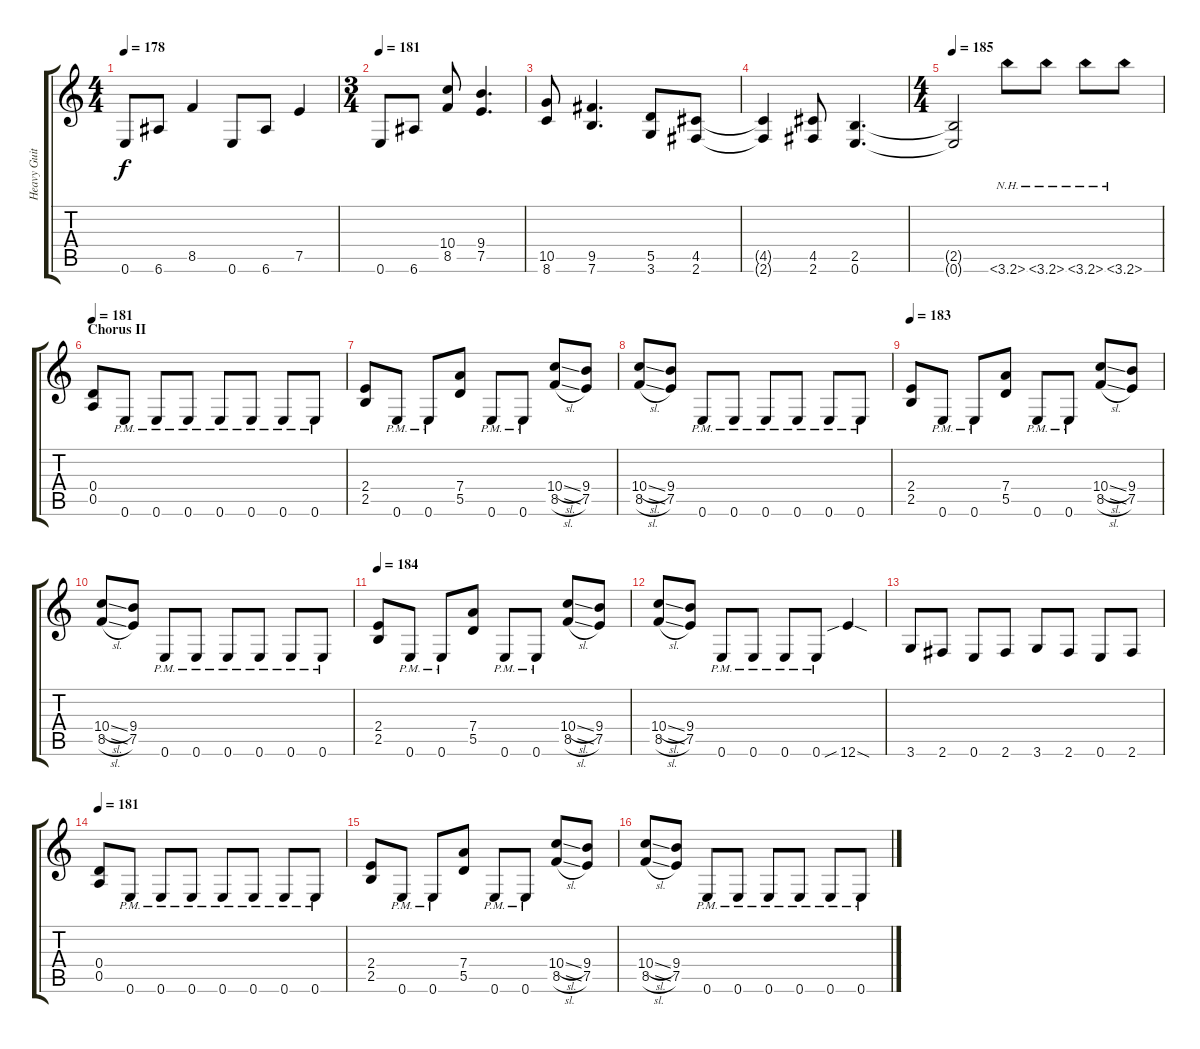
\track ("Heavy Guitar Left Channel" "Heavy Guit") {instrument distortionguitar}
\staff {score tabs}
\tuning (E4 B3 G3 D3 A2 E2) {hide}
\ts (4 4)
\tempo 178
\clef g2
\ks c
0.6.8{dy f} 6.6.8 8.5.4 0.6.8 6.6.8 7.5.4 |
\ts (3 4)
\tempo 181
0.6.8 6.6.8 (10.4 8.5).8 (9.4 7.5).4{d} |
(10.5 8.6).8 (9.5 7.6).4{d} (5.5 3.6).8 (4.5 2.6).8 |
(4.5{t} 2.6{t}).4 (4.5 2.6).8 (2.5 0.6).4{d} |
\ts (4 4)
\tempo 185
(2.5{t} 0.6{t}).2 3.6{nh}.8 3.6{nh}.8 3.6{nh}.8 3.6{nh}.8 |
\section ("" "Chorus II")
\tempo 181
(0.4 0.5).8 0.6{pm}.8 0.6{pm}.8 0.6{pm}.8 0.6{pm}.8 0.6{pm}.8 0.6{pm}.8 0.6{pm}.8 |
(2.4 2.5).8 0.6{pm}.8 0.6{pm}.8 (7.4 5.5).8 0.6{pm}.8 0.6{pm}.8 (10.4{sl} 8.5{sl}).8 (9.4 7.5).8 |
(10.4{sl} 8.5{sl}).8 (9.4 7.5).8 0.6{pm}.8 0.6{pm}.8 0.6{pm}.8 0.6{pm}.8 0.6{pm}.8 0.6{pm}.8 |
\tempo 183
(2.4 2.5).8 0.6{pm}.8 0.6{pm}.8 (7.4 5.5).8 0.6{pm}.8 0.6{pm}.8 (10.4{sl} 8.5{sl}).8 (9.4 7.5).8 |
(10.4{sl} 8.5{sl}).8 (9.4 7.5).8 0.6{pm}.8 0.6{pm}.8 0.6{pm}.8 0.6{pm}.8 0.6{pm}.8 0.6{pm}.8 |
\tempo 184
(2.4 2.5).8 0.6{pm}.8 0.6{pm}.8 (7.4 5.5).8 0.6{pm}.8 0.6{pm}.8 (10.4{sl} 8.5{sl}).8 (9.4 7.5).8 |
(10.4{sl} 8.5{sl}).8 (9.4 7.5).8 0.6{pm}.8 0.6{pm}.8 0.6{pm}.8 0.6{pm}.8 12.6{sib sod}.4 |
3.6.8 2.6.8 0.6.8 2.6.8 3.6.8 2.6.8 0.6.8 2.6.8 |
\tempo 181
(0.4 0.5).8 0.6{pm}.8 0.6{pm}.8 0.6{pm}.8 0.6{pm}.8 0.6{pm}.8 0.6{pm}.8 0.6{pm}.8 |
(2.4 2.5).8 0.6{pm}.8 0.6{pm}.8 (7.4 5.5).8 0.6{pm}.8 0.6{pm}.8 (10.4{sl} 8.5{sl}).8 (9.4 7.5).8 |
(10.4{sl} 8.5{sl}).8 (9.4 7.5).8 0.6{pm}.8 0.6{pm}.8 0.6{pm}.8 0.6{pm}.8 0.6{pm}.8 0.6{pm}.8
